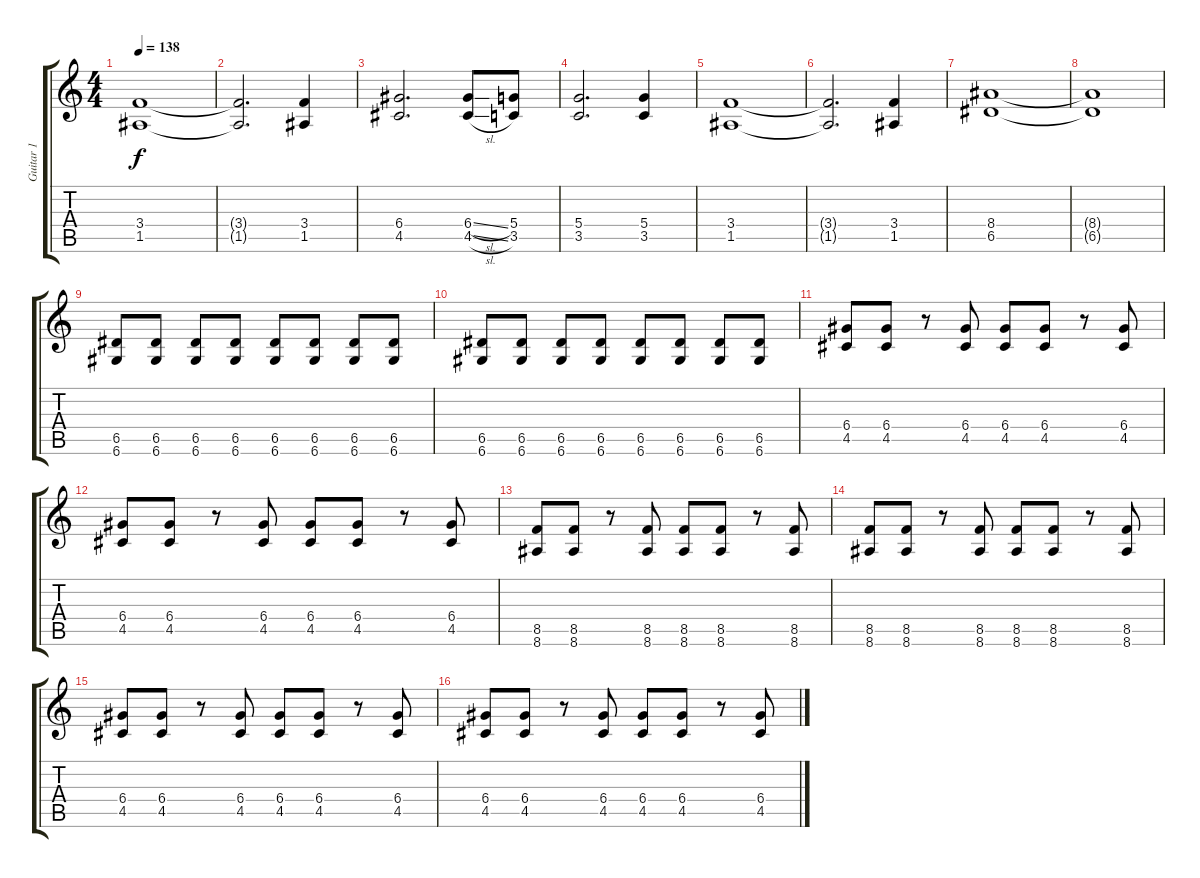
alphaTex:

\track ("Guitar 1" "Guitar 1") {instrument distortionguitar}
\staff {score tabs}
\tuning (E4 B3 G3 D3 A2 D2) {hide}
\ts (4 4)
\tempo 138
\clef g2
\ks c
(3.4 1.5).1{dy f} |
(3.4{t} 1.5{t}).2{d} (3.4 1.5).4 |
(6.4 4.5).2{d} (6.4{sl} 4.5{sl}).8 (5.4 3.5).8 |
(5.4 3.5).2{d} (5.4 3.5).4 |
(3.4 1.5).1 |
(3.4{t} 1.5{t}).2{d} (3.4 1.5).4 |
(8.4 6.5).1 |
(8.4{t} 6.5{t}).1 |
(6.5 6.6).8 (6.5 6.6).8 (6.5 6.6).8 (6.5 6.6).8 (6.5 6.6).8 (6.5 6.6).8 (6.5 6.6).8 (6.5 6.6).8 |
(6.5 6.6).8 (6.5 6.6).8 (6.5 6.6).8 (6.5 6.6).8 (6.5 6.6).8 (6.5 6.6).8 (6.5 6.6).8 (6.5 6.6).8 |
(6.4 4.5).8 (6.4 4.5).8 r.8 (6.4 4.5).8 (6.4 4.5).8 (6.4 4.5).8 r.8 (6.4 4.5).8 |
(6.4 4.5).8 (6.4 4.5).8 r.8 (6.4 4.5).8 (6.4 4.5).8 (6.4 4.5).8 r.8 (6.4 4.5).8 |
(8.5 8.6).8 (8.5 8.6).8 r.8 (8.5 8.6).8 (8.5 8.6).8 (8.5 8.6).8 r.8 (8.5 8.6).8 |
(8.5 8.6).8 (8.5 8.6).8 r.8 (8.5 8.6).8 (8.5 8.6).8 (8.5 8.6).8 r.8 (8.5 8.6).8 |
(6.4 4.5).8 (6.4 4.5).8 r.8 (6.4 4.5).8 (6.4 4.5).8 (6.4 4.5).8 r.8 (6.4 4.5).8 |
(6.4 4.5).8 (6.4 4.5).8 r.8 (6.4 4.5).8 (6.4 4.5).8 (6.4 4.5).8 r.8 (6.4 4.5).8
